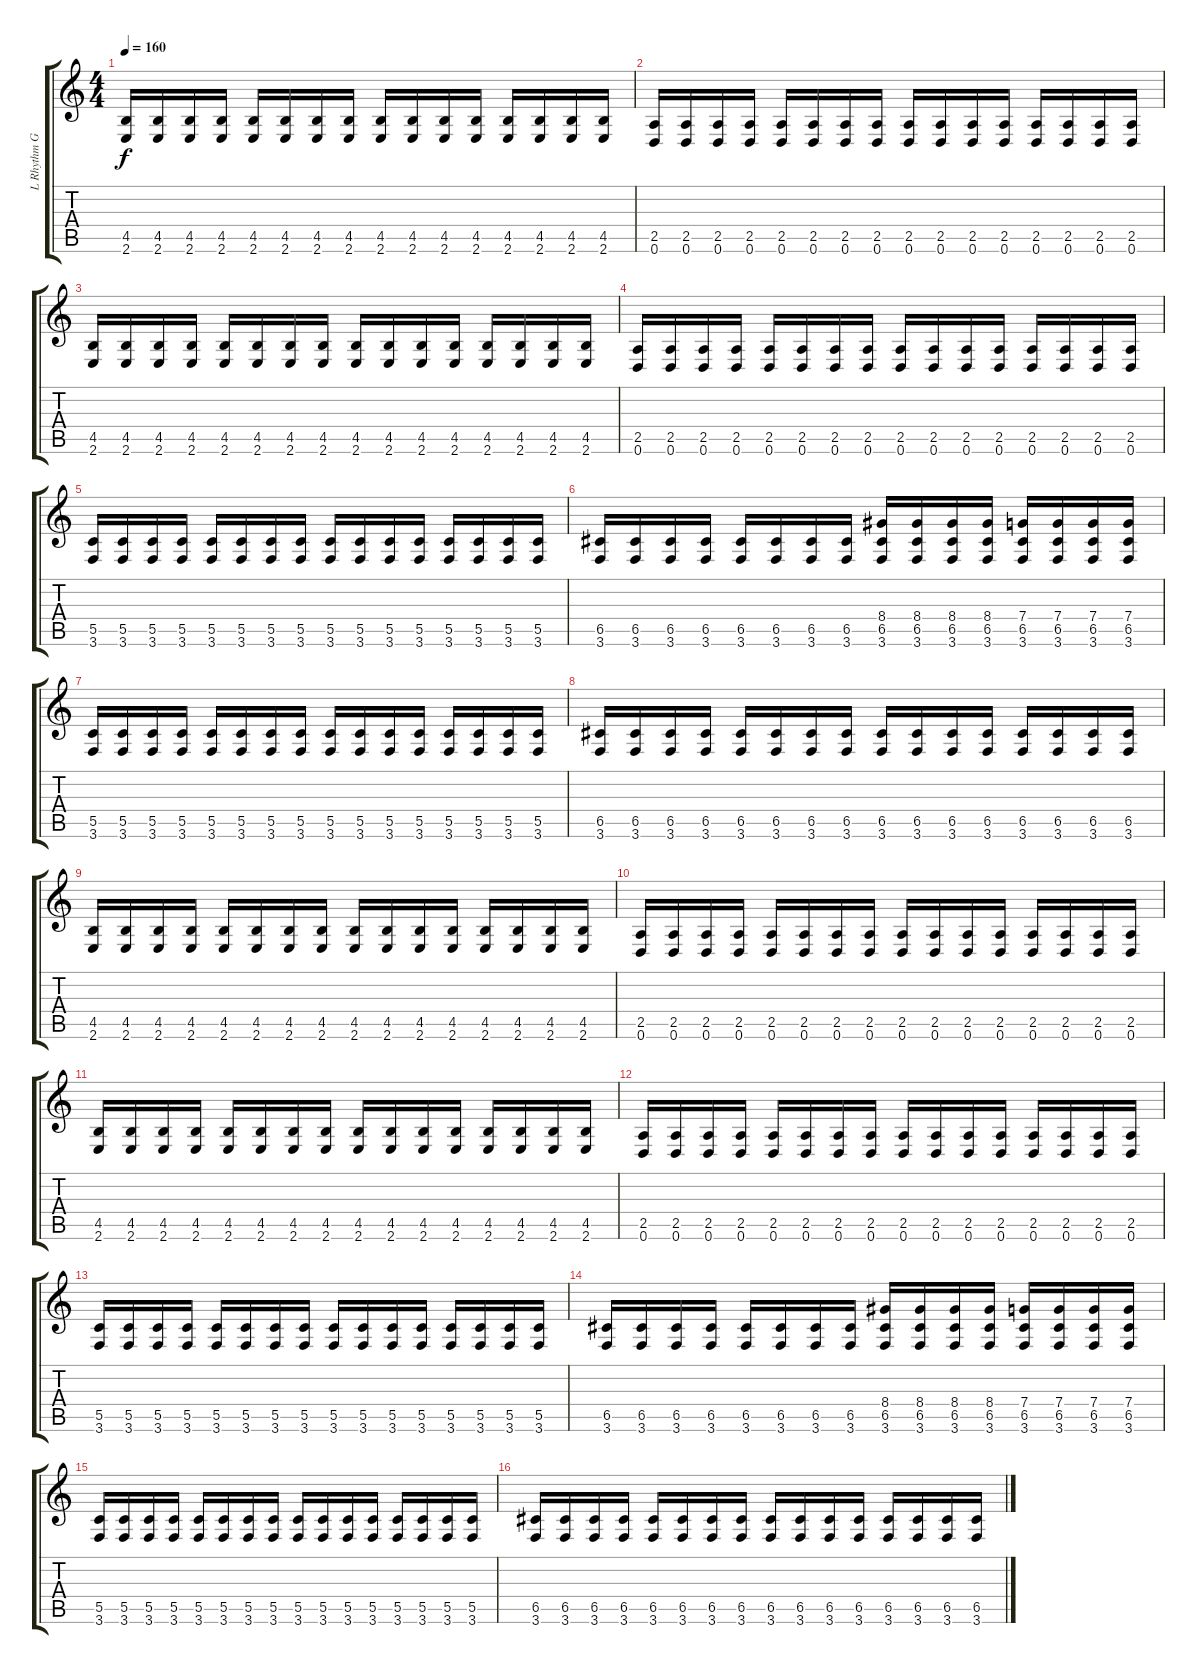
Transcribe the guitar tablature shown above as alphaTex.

\track ("L Rhythm Guitar" "L Rhythm G") {instrument distortionguitar}
\staff {score tabs}
\tuning (D4 A3 F3 C3 G2 D2) {hide}
\ts (4 4)
\tempo 160
\clef g2
\ks c
(4.5 2.6).16{dy f} (4.5 2.6).16 (4.5 2.6).16 (4.5 2.6).16 (4.5 2.6).16 (4.5 2.6).16 (4.5 2.6).16 (4.5 2.6).16 (4.5 2.6).16 (4.5 2.6).16 (4.5 2.6).16 (4.5 2.6).16 (4.5 2.6).16 (4.5 2.6).16 (4.5 2.6).16 (4.5 2.6).16 |
(2.5 0.6).16 (2.5 0.6).16 (2.5 0.6).16 (2.5 0.6).16 (2.5 0.6).16 (2.5 0.6).16 (2.5 0.6).16 (2.5 0.6).16 (2.5 0.6).16 (2.5 0.6).16 (2.5 0.6).16 (2.5 0.6).16 (2.5 0.6).16 (2.5 0.6).16 (2.5 0.6).16 (2.5 0.6).16 |
(4.5 2.6).16 (4.5 2.6).16 (4.5 2.6).16 (4.5 2.6).16 (4.5 2.6).16 (4.5 2.6).16 (4.5 2.6).16 (4.5 2.6).16 (4.5 2.6).16 (4.5 2.6).16 (4.5 2.6).16 (4.5 2.6).16 (4.5 2.6).16 (4.5 2.6).16 (4.5 2.6).16 (4.5 2.6).16 |
(2.5 0.6).16 (2.5 0.6).16 (2.5 0.6).16 (2.5 0.6).16 (2.5 0.6).16 (2.5 0.6).16 (2.5 0.6).16 (2.5 0.6).16 (2.5 0.6).16 (2.5 0.6).16 (2.5 0.6).16 (2.5 0.6).16 (2.5 0.6).16 (2.5 0.6).16 (2.5 0.6).16 (2.5 0.6).16 |
(5.5 3.6).16 (5.5 3.6).16 (5.5 3.6).16 (5.5 3.6).16 (5.5 3.6).16 (5.5 3.6).16 (5.5 3.6).16 (5.5 3.6).16 (5.5 3.6).16 (5.5 3.6).16 (5.5 3.6).16 (5.5 3.6).16 (5.5 3.6).16 (5.5 3.6).16 (5.5 3.6).16 (5.5 3.6).16 |
(6.5 3.6).16 (6.5 3.6).16 (6.5 3.6).16 (6.5 3.6).16 (6.5 3.6).16 (6.5 3.6).16 (6.5 3.6).16 (6.5 3.6).16 (8.4 6.5 3.6).16 (8.4 6.5 3.6).16 (8.4 6.5 3.6).16 (8.4 6.5 3.6).16 (7.4 6.5 3.6).16 (7.4 6.5 3.6).16 (7.4 6.5 3.6).16 (7.4 6.5 3.6).16 |
(5.5 3.6).16 (5.5 3.6).16 (5.5 3.6).16 (5.5 3.6).16 (5.5 3.6).16 (5.5 3.6).16 (5.5 3.6).16 (5.5 3.6).16 (5.5 3.6).16 (5.5 3.6).16 (5.5 3.6).16 (5.5 3.6).16 (5.5 3.6).16 (5.5 3.6).16 (5.5 3.6).16 (5.5 3.6).16 |
(6.5 3.6).16 (6.5 3.6).16 (6.5 3.6).16 (6.5 3.6).16 (6.5 3.6).16 (6.5 3.6).16 (6.5 3.6).16 (6.5 3.6).16 (6.5 3.6).16 (6.5 3.6).16 (6.5 3.6).16 (6.5 3.6).16 (6.5 3.6).16 (6.5 3.6).16 (6.5 3.6).16 (6.5 3.6).16 |
(4.5 2.6).16 (4.5 2.6).16 (4.5 2.6).16 (4.5 2.6).16 (4.5 2.6).16 (4.5 2.6).16 (4.5 2.6).16 (4.5 2.6).16 (4.5 2.6).16 (4.5 2.6).16 (4.5 2.6).16 (4.5 2.6).16 (4.5 2.6).16 (4.5 2.6).16 (4.5 2.6).16 (4.5 2.6).16 |
(2.5 0.6).16 (2.5 0.6).16 (2.5 0.6).16 (2.5 0.6).16 (2.5 0.6).16 (2.5 0.6).16 (2.5 0.6).16 (2.5 0.6).16 (2.5 0.6).16 (2.5 0.6).16 (2.5 0.6).16 (2.5 0.6).16 (2.5 0.6).16 (2.5 0.6).16 (2.5 0.6).16 (2.5 0.6).16 |
(4.5 2.6).16 (4.5 2.6).16 (4.5 2.6).16 (4.5 2.6).16 (4.5 2.6).16 (4.5 2.6).16 (4.5 2.6).16 (4.5 2.6).16 (4.5 2.6).16 (4.5 2.6).16 (4.5 2.6).16 (4.5 2.6).16 (4.5 2.6).16 (4.5 2.6).16 (4.5 2.6).16 (4.5 2.6).16 |
(2.5 0.6).16 (2.5 0.6).16 (2.5 0.6).16 (2.5 0.6).16 (2.5 0.6).16 (2.5 0.6).16 (2.5 0.6).16 (2.5 0.6).16 (2.5 0.6).16 (2.5 0.6).16 (2.5 0.6).16 (2.5 0.6).16 (2.5 0.6).16 (2.5 0.6).16 (2.5 0.6).16 (2.5 0.6).16 |
(5.5 3.6).16 (5.5 3.6).16 (5.5 3.6).16 (5.5 3.6).16 (5.5 3.6).16 (5.5 3.6).16 (5.5 3.6).16 (5.5 3.6).16 (5.5 3.6).16 (5.5 3.6).16 (5.5 3.6).16 (5.5 3.6).16 (5.5 3.6).16 (5.5 3.6).16 (5.5 3.6).16 (5.5 3.6).16 |
(6.5 3.6).16 (6.5 3.6).16 (6.5 3.6).16 (6.5 3.6).16 (6.5 3.6).16 (6.5 3.6).16 (6.5 3.6).16 (6.5 3.6).16 (8.4 6.5 3.6).16 (8.4 6.5 3.6).16 (8.4 6.5 3.6).16 (8.4 6.5 3.6).16 (7.4 6.5 3.6).16 (7.4 6.5 3.6).16 (7.4 6.5 3.6).16 (7.4 6.5 3.6).16 |
(5.5 3.6).16 (5.5 3.6).16 (5.5 3.6).16 (5.5 3.6).16 (5.5 3.6).16 (5.5 3.6).16 (5.5 3.6).16 (5.5 3.6).16 (5.5 3.6).16 (5.5 3.6).16 (5.5 3.6).16 (5.5 3.6).16 (5.5 3.6).16 (5.5 3.6).16 (5.5 3.6).16 (5.5 3.6).16 |
(6.5 3.6).16 (6.5 3.6).16 (6.5 3.6).16 (6.5 3.6).16 (6.5 3.6).16 (6.5 3.6).16 (6.5 3.6).16 (6.5 3.6).16 (6.5 3.6).16 (6.5 3.6).16 (6.5 3.6).16 (6.5 3.6).16 (6.5 3.6).16 (6.5 3.6).16 (6.5 3.6).16 (6.5 3.6).16
